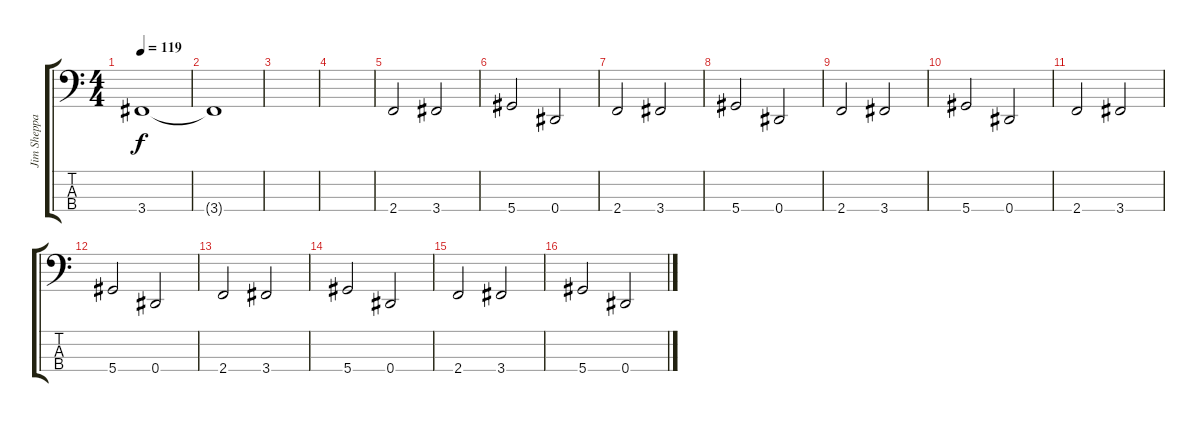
\track ("Jim Sheppard" "Jim Sheppa") {instrument electricbasspick}
\staff {score tabs}
\tuning (Gb2 Db2 Ab1 Eb1) {hide}
\ts (4 4)
\tempo 119
\clef f4
\ks c
3.4{t}.1{dy f} |
3.4{t}.1 |
|
|
2.4.2{volume 15} 3.4.2 |
5.4.2 0.4.2 |
2.4.2 3.4.2 |
5.4.2 0.4.2 |
2.4.2 3.4.2 |
5.4.2 0.4.2 |
2.4.2 3.4.2 |
5.4.2 0.4.2 |
2.4.2 3.4.2 |
5.4.2 0.4.2 |
2.4.2 3.4.2 |
5.4.2 0.4.2
